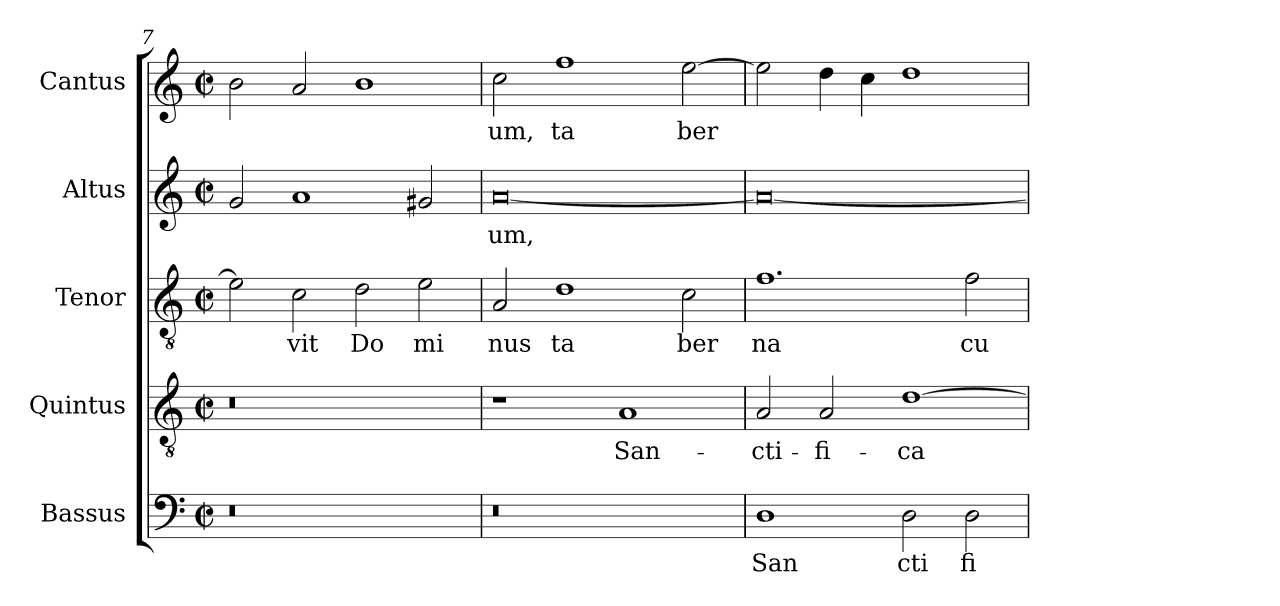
**kern	**text	**kern	**text	**kern	**text	**kern	**text	**kern	**text
*part5	*part5	*part4	*part4	*part3	*part3	*part2	*part2	*part1	*part1
*staff5	*staff5	*staff4	*staff4	*staff3	*staff3	*staff2	*staff2	*staff1	*staff1
*I"Bassus	*	*I"Quintus	*	*I"Tenor	*	*I"Altus	*	*I"Cantus	*
!!LO:LB:g=z
*clefF4	*	*clefGv2	*	*clefGv2	*	*clefG2	*	*clefG2	*
*k[]	*	*k[]	*	*k[]	*	*k[]	*	*k[]	*
*C:	*	*C:	*	*C:	*	*C:	*	*C:	*
*M2/2	*	*M2/2	*	*M2/2	*	*M2/2	*	*M2/2	*
*met(c|)	*	*met(c|)	*	*met(c|)	*	*met(c|)	*	*met(c|)	*
=7	=7	=7	=7	=7	=7	=7	=7	=7	=7
!	!	!	!	!	!LO:LY:b:cj	!	!LO:LY:b:cj	!	!LO:LY:b:cj
0r	.	0r	.	2e\]	.	2g/	.	2b\	--
!	!	!	!	!	!LO:LY:b:cj	!	!LO:LY:b:cj	!	!LO:LY:b:cj
.	.	.	.	2c\	vit	1a	.	2a/	--
!	!	!	!	!	!LO:LY:b:cj	!	!	!	!LO:LY:b:cj
.	.	.	.	2d\	Do	.	.	1b	--
!	!	!	!	!	!LO:LY:b:cj	!	!LO:LY:b:cj	!	!
.	.	.	.	2e\	mi	2g#/	.	.	.
=8	=8	=8	=8	=8	=8	=8	=8	=8	=8
!	!	!	!	!	!LO:LY:b:cj	!	!LO:LY:b:cj	!	!LO:LY:b:cj
0r	.	1r	.	2A/	nus	[<0a	um,	2cc\	-um,
!	!	!	!	!	!LO:LY:b:cj	!	!	!	!LO:LY:b:cj
.	.	.	.	1d	ta	.	.	1ff	ta
!	!	!	!LO:LY:b:cj	!	!	!	!	!	!
.	.	1A	San-	.	.	.	.	.	.
!	!	!	!	!	!LO:LY:b:cj	!	!	!	!LO:LY:b:cj
.	.	.	.	2c\	ber	.	.	[>2ee\	ber
=9	=9	=9	=9	=9	=9	=9	=9	=9	=9
!	!LO:LY:b:cj	!	!LO:LY:b:cj	!	!LO:LY:b:cj	!	!LO:LY:b:cj	!	!LO:LY:b:cj
1D	San	2A/	-cti-	1.f	na	0a_<	.	2ee\]	.
!	!	!	!LO:LY:b:cj	!	!	!	!	!	!LO:LY:b:cj
.	.	2A/	-fi-	.	.	.	.	4dd\	.
!	!	!	!	!	!	!	!	!	!LO:LY:b:cj
.	.	.	.	.	.	.	.	4cc\	.
!	!LO:LY:b:cj	!	!LO:LY:b:cj	!	!	!	!	!	!LO:LY:b:cj
2D\	cti	[>1d	-ca-	.	.	.	.	1dd	.
!	!LO:LY:b:cj	!	!	!	!LO:LY:b:cj	!	!	!	!
2D\	fi	.	.	2f\	cu	.	.	.	.
=	=	=	=	=	=	=	=	=	=
*-	*-	*-	*-	*-	*-	*-	*-	*-	*-
